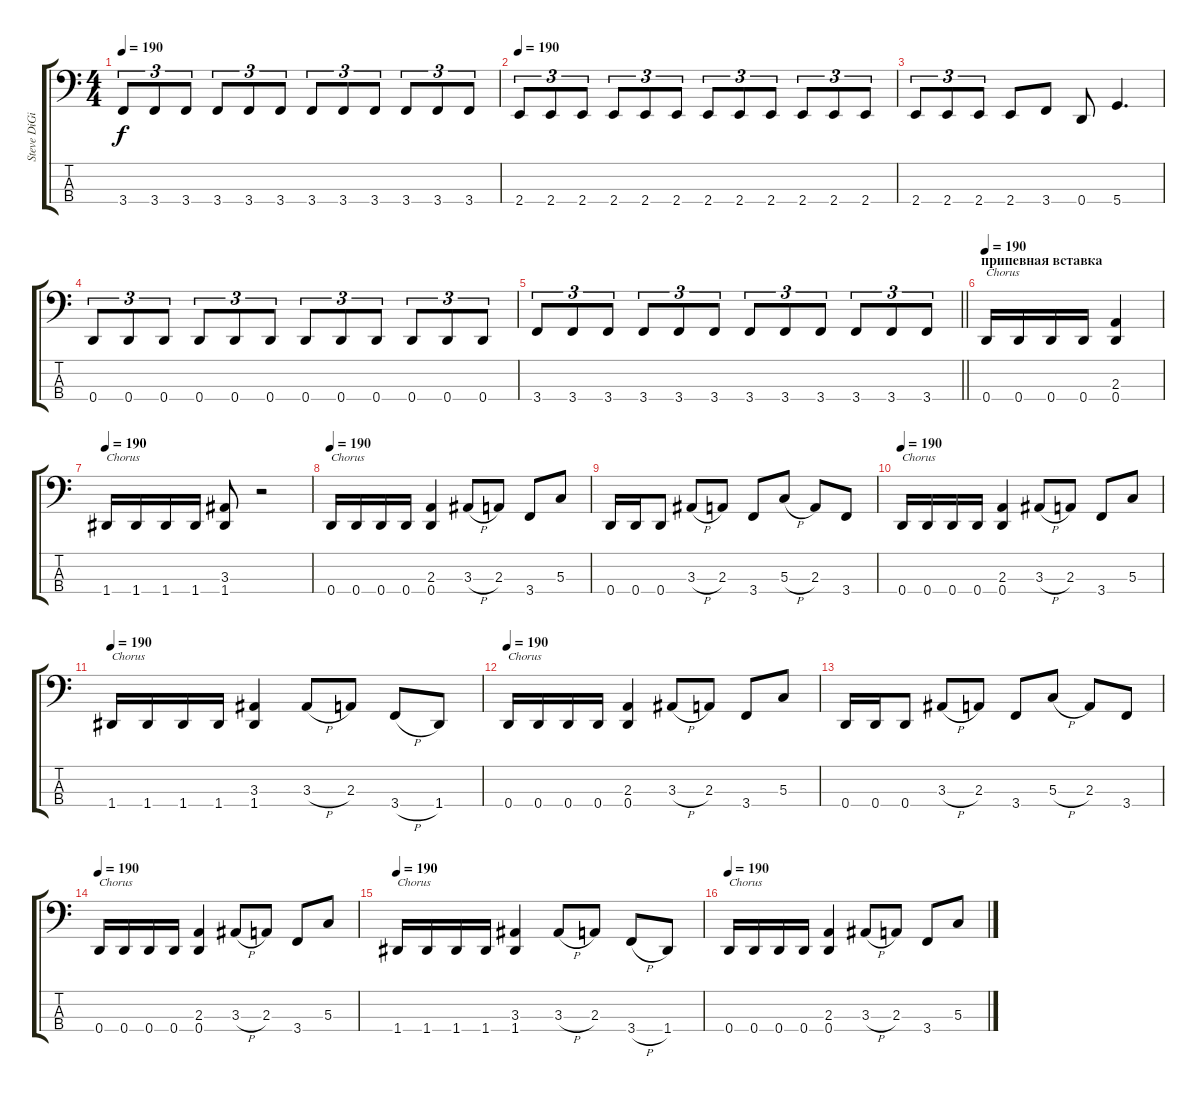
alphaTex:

\track ("Steve DiGiorgio" "Steve DiGi") {instrument electricbassfinger}
\staff {score tabs}
\tuning (F2 C2 G1 D1) {hide}
\ts (4 4)
\tempo 190
\clef f4
\ks c
3.4.8{tu (3 2) dy f} 3.4.8{tu (3 2)} 3.4.8{tu (3 2)} 3.4.8{tu (3 2)} 3.4.8{tu (3 2)} 3.4.8{tu (3 2)} 3.4.8{tu (3 2)} 3.4.8{tu (3 2)} 3.4.8{tu (3 2)} 3.4.8{tu (3 2)} 3.4.8{tu (3 2)} 3.4.8{tu (3 2)} |
\tempo 190
2.4.8{tu (3 2)} 2.4.8{tu (3 2)} 2.4.8{tu (3 2)} 2.4.8{tu (3 2)} 2.4.8{tu (3 2)} 2.4.8{tu (3 2)} 2.4.8{tu (3 2)} 2.4.8{tu (3 2)} 2.4.8{tu (3 2)} 2.4.8{tu (3 2)} 2.4.8{tu (3 2)} 2.4.8{tu (3 2)} |
2.4.8{tu (3 2)} 2.4.8{tu (3 2)} 2.4.8{tu (3 2)} 2.4.8 3.4.8 0.4.8 5.4.4{d} |
0.4.8{tu (3 2)} 0.4.8{tu (3 2)} 0.4.8{tu (3 2)} 0.4.8{tu (3 2)} 0.4.8{tu (3 2)} 0.4.8{tu (3 2)} 0.4.8{tu (3 2)} 0.4.8{tu (3 2)} 0.4.8{tu (3 2)} 0.4.8{tu (3 2)} 0.4.8{tu (3 2)} 0.4.8{tu (3 2)} |
\barLineRight lightlight
3.4.8{tu (3 2)} 3.4.8{tu (3 2)} 3.4.8{tu (3 2)} 3.4.8{tu (3 2)} 3.4.8{tu (3 2)} 3.4.8{tu (3 2)} 3.4.8{tu (3 2)} 3.4.8{tu (3 2)} 3.4.8{tu (3 2)} 3.4.8{tu (3 2)} 3.4.8{tu (3 2)} 3.4.8{tu (3 2)} |
\section ("" "припевная вставка")
\tempo 190
0.4.16{txt "Chorus"} 0.4.16 0.4.16 0.4.16 (2.3 0.4).4 |
\tempo 190
1.4.16{txt "Chorus"} 1.4.16 1.4.16 1.4.16 (3.3 1.4).8 r.2 |
\tempo 190
0.4.16{txt "Chorus"} 0.4.16 0.4.16 0.4.16 (2.3 0.4).4 3.3{h}.8 2.3.8 3.4.8 5.3.8 |
0.4.16 0.4.16 0.4.8 3.3{h}.8 2.3.8 3.4.8 5.3{h}.8 2.3.8 3.4.8 |
\tempo 190
0.4.16{txt "Chorus"} 0.4.16 0.4.16 0.4.16 (2.3 0.4).4 3.3{h}.8 2.3.8 3.4.8 5.3.8 |
\tempo 190
1.4.16{txt "Chorus"} 1.4.16 1.4.16 1.4.16 (3.3 1.4).4 3.3{h}.8 2.3.8 3.4{h}.8 1.4.8 |
\tempo 190
0.4.16{txt "Chorus"} 0.4.16 0.4.16 0.4.16 (2.3 0.4).4 3.3{h}.8 2.3.8 3.4.8 5.3.8 |
0.4.16 0.4.16 0.4.8 3.3{h}.8 2.3.8 3.4.8 5.3{h}.8 2.3.8 3.4.8 |
\tempo 190
0.4.16{txt "Chorus"} 0.4.16 0.4.16 0.4.16 (2.3 0.4).4 3.3{h}.8 2.3.8 3.4.8 5.3.8 |
\tempo 190
1.4.16{txt "Chorus"} 1.4.16 1.4.16 1.4.16 (3.3 1.4).4 3.3{h}.8 2.3.8 3.4{h}.8 1.4.8 |
\tempo 190
0.4.16{txt "Chorus"} 0.4.16 0.4.16 0.4.16 (2.3 0.4).4 3.3{h}.8 2.3.8 3.4.8 5.3.8
